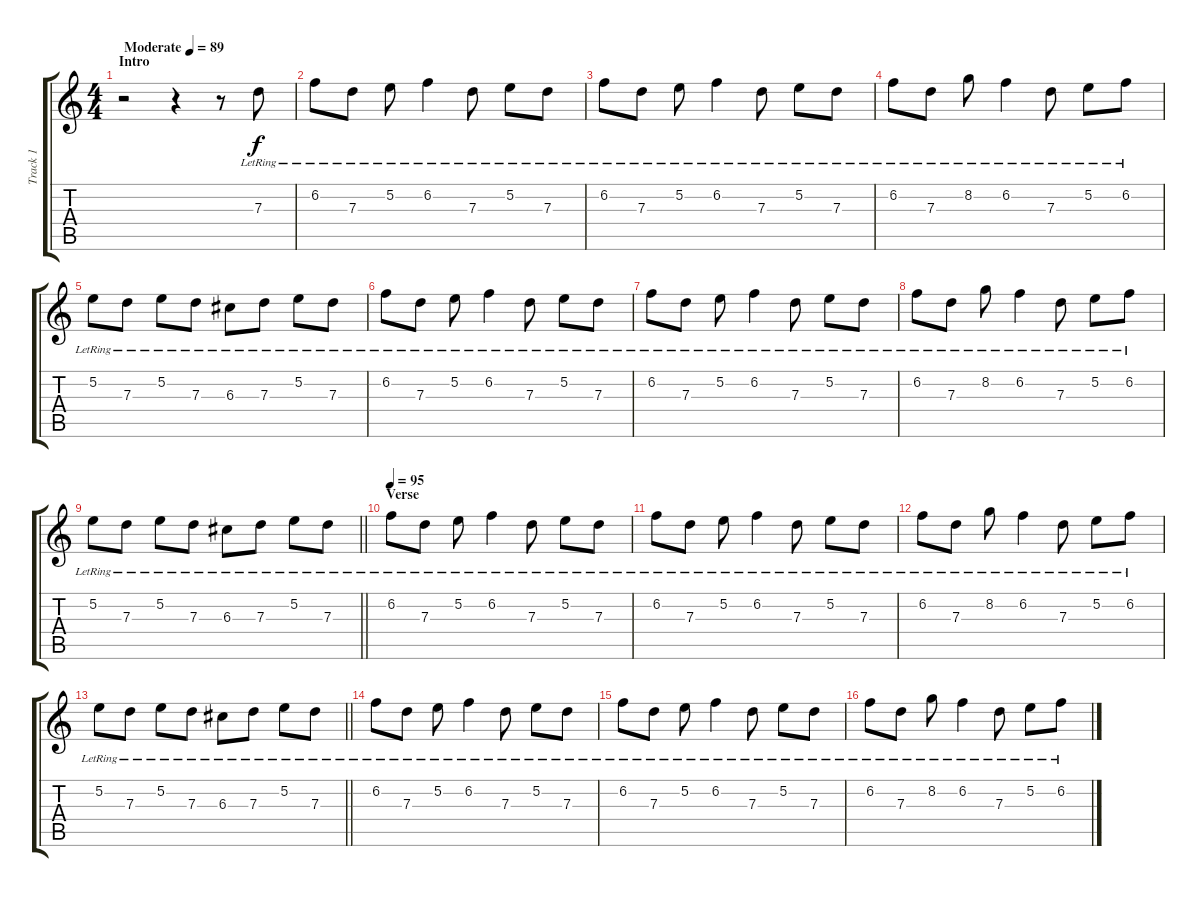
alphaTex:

\track ("Track 1" "Track 1") {instrument acousticguitarsteel}
\staff {score tabs}
\tuning (E4 B3 G3 D3 A2 E2) {hide}
\ts (4 4)
\section ("" "Intro")
\tempo (89 "Moderate")
\clef g2
\ks c
r.2{dy f instrument acousticguitarsteel} r.4 r.8 7.3{lr}.8 |
6.2{lr}.8 7.3{lr}.8 5.2{lr}.8 6.2{lr}.4 7.3{lr}.8 5.2{lr}.8 7.3{lr}.8 |
6.2{lr}.8 7.3{lr}.8 5.2{lr}.8 6.2{lr}.4 7.3{lr}.8 5.2{lr}.8 7.3{lr}.8 |
6.2{lr}.8 7.3{lr}.8 8.2{lr}.8 6.2{lr}.4 7.3{lr}.8 5.2{lr}.8 6.2{lr}.8 |
5.2{lr}.8 7.3{lr}.8 5.2{lr}.8 7.3{lr}.8 6.3{lr}.8 7.3{lr}.8 5.2{lr}.8 7.3{lr}.8 |
6.2{lr}.8 7.3{lr}.8 5.2{lr}.8 6.2{lr}.4 7.3{lr}.8 5.2{lr}.8 7.3{lr}.8 |
6.2{lr}.8 7.3{lr}.8 5.2{lr}.8 6.2{lr}.4 7.3{lr}.8 5.2{lr}.8 7.3{lr}.8 |
6.2{lr}.8 7.3{lr}.8 8.2{lr}.8 6.2{lr}.4 7.3{lr}.8 5.2{lr}.8 6.2{lr}.8 |
\barLineRight lightlight
5.2{lr}.8 7.3{lr}.8 5.2{lr}.8 7.3{lr}.8 6.3{lr}.8 7.3{lr}.8 5.2{lr}.8 7.3{lr}.8 |
\section ("" "Verse")
\tempo 95
6.2{lr}.8 7.3{lr}.8 5.2{lr}.8 6.2{lr}.4 7.3{lr}.8 5.2{lr}.8 7.3{lr}.8 |
6.2{lr}.8 7.3{lr}.8 5.2{lr}.8 6.2{lr}.4 7.3{lr}.8 5.2{lr}.8 7.3{lr}.8 |
6.2{lr}.8 7.3{lr}.8 8.2{lr}.8 6.2{lr}.4 7.3{lr}.8 5.2{lr}.8 6.2{lr}.8 |
\barLineRight lightlight
5.2{lr}.8 7.3{lr}.8 5.2{lr}.8 7.3{lr}.8 6.3{lr}.8 7.3{lr}.8 5.2{lr}.8 7.3{lr}.8 |
6.2{lr}.8 7.3{lr}.8 5.2{lr}.8 6.2{lr}.4 7.3{lr}.8 5.2{lr}.8 7.3{lr}.8 |
6.2{lr}.8 7.3{lr}.8 5.2{lr}.8 6.2{lr}.4 7.3{lr}.8 5.2{lr}.8 7.3{lr}.8 |
6.2{lr}.8 7.3{lr}.8 8.2{lr}.8 6.2{lr}.4 7.3{lr}.8 5.2{lr}.8 6.2{lr}.8
